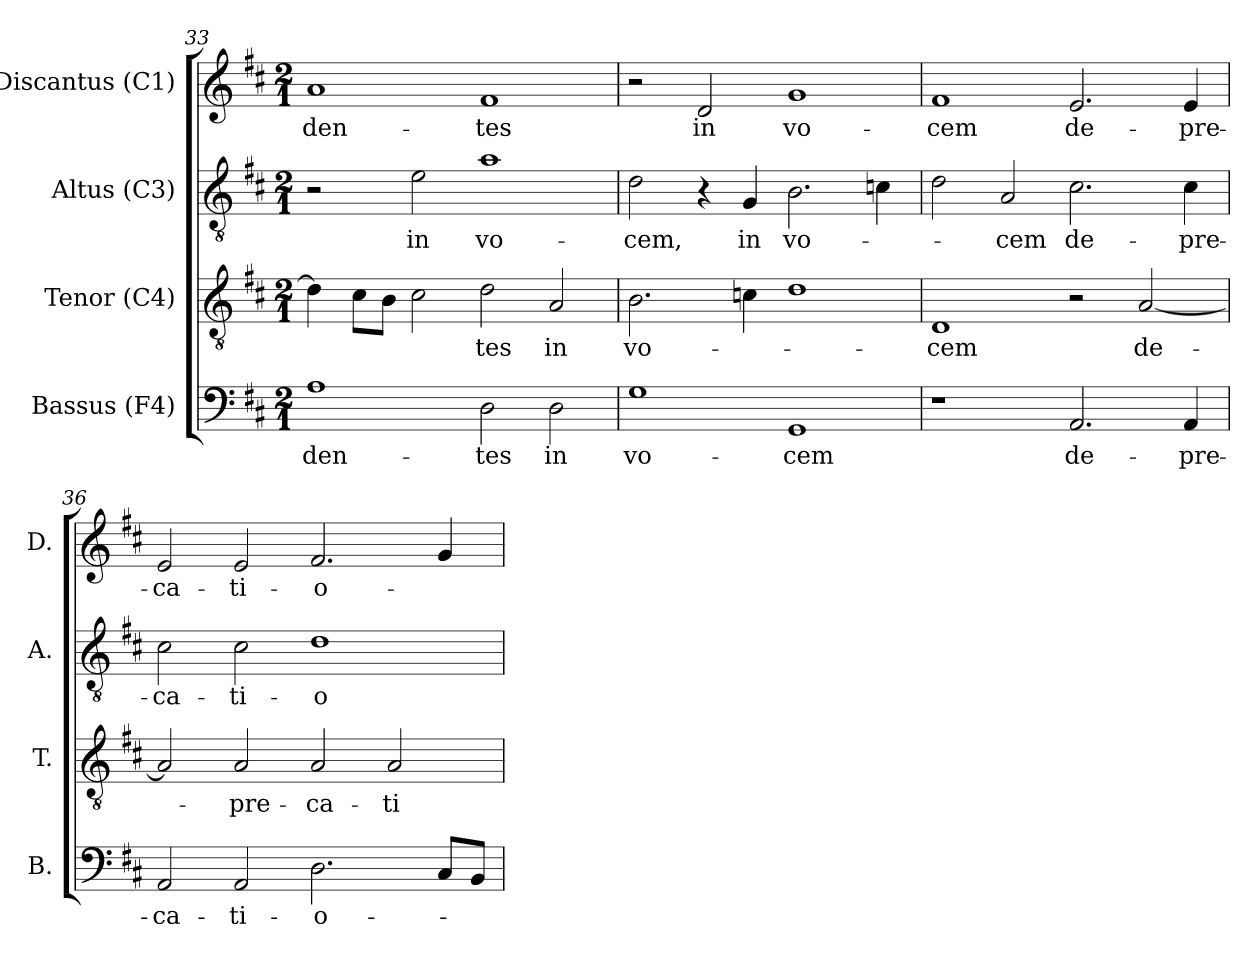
**kern	**text	**kern	**text	**kern	**text	**kern	**text
*part4	*part4	*part3	*part3	*part2	*part2	*part1	*part1
*staff4	*staff4	*staff3	*staff3	*staff2	*staff2	*staff1	*staff1
*I"Bassus (F4)	*	*I"Tenor (C4)	*	*I"Altus (C3)	*	*I"Discantus (C1)	*
*I'B.	*	*I'T.	*	*I'A.	*	*I'D.	*
!!LO:LB:g=z
*clefF4	*	*clefGv2	*	*clefGv2	*	*clefG2	*
*	*	*ITrd7c12	*	*ITrd7c12	*	*	*
*k[f#c#]	*	*k[f#c#]	*	*k[f#c#]	*	*k[f#c#]	*
*D:	*	*D:	*	*D:	*	*D:	*
*M2/1	*	*M2/1	*	*M2/1	*	*M2/1	*
=33	=33	=33	=33	=33	=33	=33	=33
!	!LO:LY:b:color=#000000	!	!	!	!	!	!
!	!	!	!	!	!	!	!LO:LY:b:color=#000000
1Ai	-den-	4Di\]	.	2r	.	1ai	-den-
.	.	8C#i\L	.	.	.	.	.
.	.	8BBi\J	.	.	.	.	.
!	!	!	!	!	!LO:LY:b:color=#000000	!	!
.	.	2C#i\	.	2Ei\	in	.	.
!	!LO:LY:b:color=#000000	!	!	!	!	!	!
!	!	!	!LO:LY:b:color=#000000	!	!	!	!
!	!	!	!	!	!LO:LY:b:color=#000000	!	!
!	!	!	!	!	!	!	!LO:LY:b:color=#000000
2Di\	-tes	2Di\	-tes	1Ai	vo-	1f#i	-tes
!	!LO:LY:b:color=#000000	!	!	!	!	!	!
!	!	!	!LO:LY:b:color=#000000	!	!	!	!
2Di\	in	2AAi/	in	.	.	.	.
=34	=34	=34	=34	=34	=34	=34	=34
!	!LO:LY:b:color=#000000	!	!	!	!	!	!
!	!	!	!LO:LY:b:color=#000000	!	!	!	!
!	!	!	!	!	!LO:LY:b:color=#000000	!	!
1Gi	vo-	2.BBi\	vo-	2Di\	-cem,	2r	.
!	!	!	!	!	!	!	!LO:LY:b:color=#000000
.	.	.	.	4r	.	2di/	in
!	!	!	!	!	!LO:LY:b:color=#000000	!	!
.	.	4Ci\	.	4GGi/	in	.	.
!	!LO:LY:b:color=#000000	!	!	!	!	!	!
!	!	!	!	!	!LO:LY:b:color=#000000	!	!
!	!	!	!	!	!	!	!LO:LY:b:color=#000000
1GGi	-cem	1Di	.	2.BBi\	vo-	1gi	vo-
.	.	.	.	4Ci\	.	.	.
=35	=35	=35	=35	=35	=35	=35	=35
!	!	!	!LO:LY:b:color=#000000	!	!	!	!
!	!	!	!	!	!	!	!LO:LY:b:color=#000000
1r	.	1DDi	-cem	2Di\	.	1f#i	-cem
!	!	!	!	!	!LO:LY:b:color=#000000	!	!
.	.	.	.	2AAi/	-cem	.	.
!	!LO:LY:b:color=#000000	!	!	!	!	!	!
!	!	!	!	!	!LO:LY:b:color=#000000	!	!
!	!	!	!	!	!	!	!LO:LY:b:color=#000000
2.AAi/	de-	2r	.	2.C#i\	de-	2.ei/	de-
!	!	!	!LO:LY:b:color=#000000	!	!	!	!
.	.	[2AAi/	de-	.	.	.	.
!	!LO:LY:b:color=#000000	!	!	!	!	!	!
!	!	!	!	!	!LO:LY:b:color=#000000	!	!
!	!	!	!	!	!	!	!LO:LY:b:color=#000000
4AAi/	-pre-	.	.	4C#i\	-pre-	4ei/	-pre-
=36	=36	=36	=36	=36	=36	=36	=36
!	!LO:LY:b:color=#000000	!	!	!	!	!	!
!	!	!	!	!	!LO:LY:b:color=#000000	!	!
!	!	!	!	!	!	!	!LO:LY:b:color=#000000
2AAi/	-ca-	2AAi/]	.	2C#i\	-ca-	2ei/	-ca-
!	!LO:LY:b:color=#000000	!	!	!	!	!	!
!	!	!	!LO:LY:b:color=#000000	!	!	!	!
!	!	!	!	!	!LO:LY:b:color=#000000	!	!
!	!	!	!	!	!	!	!LO:LY:b:color=#000000
2AAi/	-ti-	2AAi/	-pre-	2C#i\	-ti-	2ei/	-ti-
!	!LO:LY:b:color=#000000	!	!	!	!	!	!
!	!	!	!LO:LY:b:color=#000000	!	!	!	!
!	!	!	!	!	!LO:LY:b:color=#000000	!	!
!	!	!	!	!	!	!	!LO:LY:b:color=#000000
2.Di\	-o-	2AAi/	-ca-	1Di	-o-	2.f#i/	-o-
!	!	!	!LO:LY:b:color=#000000	!	!	!	!
.	.	2AAi/	-ti-	.	.	.	.
8C#i/L	.	.	.	.	.	4gi/	.
8BBi/J	.	.	.	.	.	.	.
=	=	=	=	=	=	=	=
*-	*-	*-	*-	*-	*-	*-	*-
